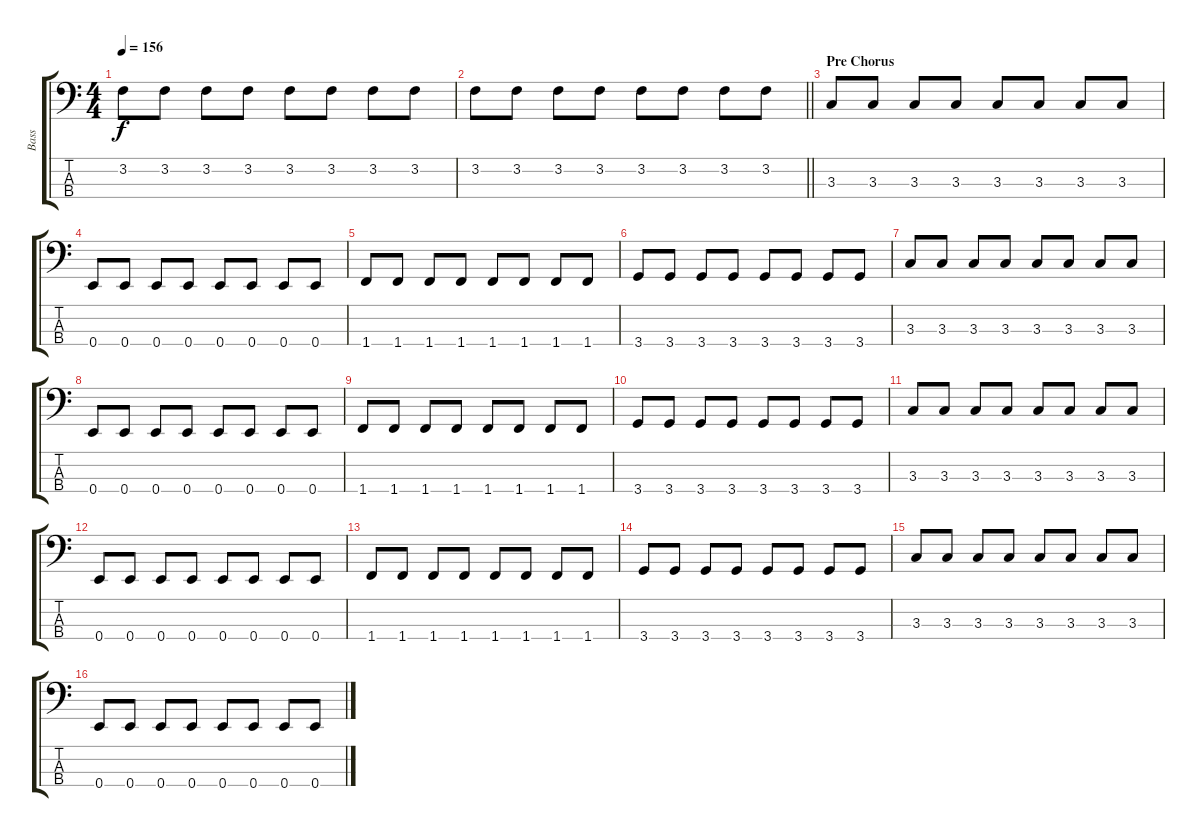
\track ("Bass" "Bass") {instrument electricbassfinger}
\staff {score tabs}
\tuning (G2 D2 A1 E1) {hide}
\ts (4 4)
\tempo 156
\clef f4
\ks c
3.2.8{dy f} 3.2.8 3.2.8 3.2.8 3.2.8 3.2.8 3.2.8 3.2.8 |
\barLineRight lightlight
3.2.8 3.2.8 3.2.8 3.2.8 3.2.8 3.2.8 3.2.8 3.2.8 |
\section ("" "Pre Chorus")
3.3.8 3.3.8 3.3.8 3.3.8 3.3.8 3.3.8 3.3.8 3.3.8 |
0.4.8 0.4.8 0.4.8 0.4.8 0.4.8 0.4.8 0.4.8 0.4.8 |
1.4.8 1.4.8 1.4.8 1.4.8 1.4.8 1.4.8 1.4.8 1.4.8 |
3.4.8 3.4.8 3.4.8 3.4.8 3.4.8 3.4.8 3.4.8 3.4.8 |
3.3.8 3.3.8 3.3.8 3.3.8 3.3.8 3.3.8 3.3.8 3.3.8 |
0.4.8 0.4.8 0.4.8 0.4.8 0.4.8 0.4.8 0.4.8 0.4.8 |
1.4.8 1.4.8 1.4.8 1.4.8 1.4.8 1.4.8 1.4.8 1.4.8 |
3.4.8 3.4.8 3.4.8 3.4.8 3.4.8 3.4.8 3.4.8 3.4.8 |
3.3.8 3.3.8 3.3.8 3.3.8 3.3.8 3.3.8 3.3.8 3.3.8 |
0.4.8 0.4.8 0.4.8 0.4.8 0.4.8 0.4.8 0.4.8 0.4.8 |
1.4.8 1.4.8 1.4.8 1.4.8 1.4.8 1.4.8 1.4.8 1.4.8 |
3.4.8 3.4.8 3.4.8 3.4.8 3.4.8 3.4.8 3.4.8 3.4.8 |
3.3.8 3.3.8 3.3.8 3.3.8 3.3.8 3.3.8 3.3.8 3.3.8 |
0.4.8 0.4.8 0.4.8 0.4.8 0.4.8 0.4.8 0.4.8 0.4.8
